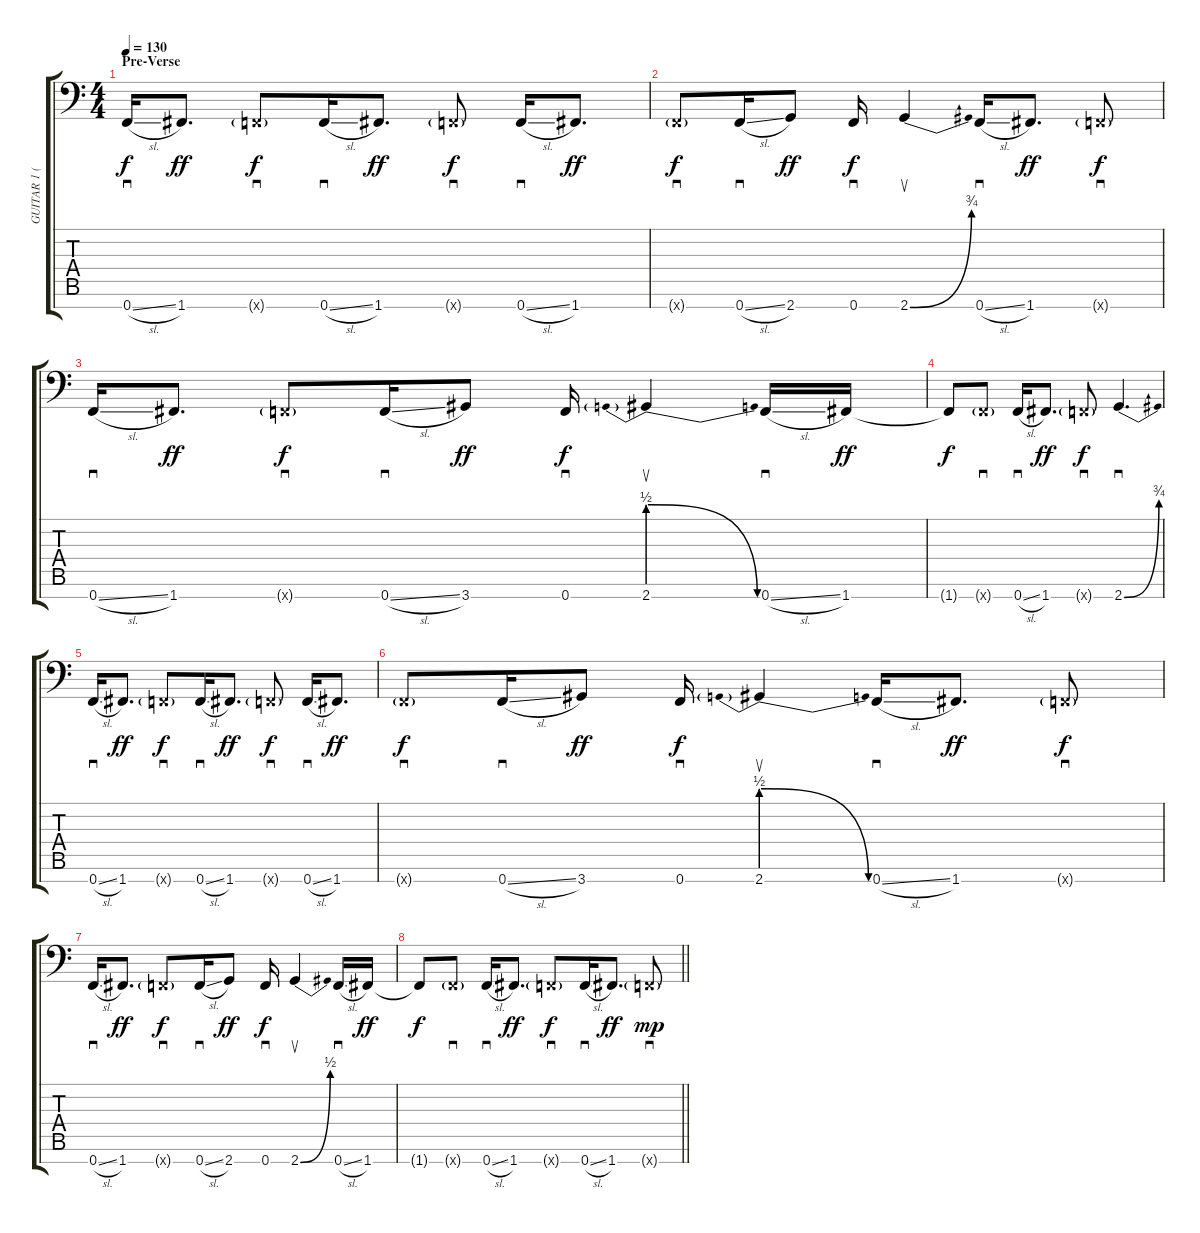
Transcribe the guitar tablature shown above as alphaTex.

\track ("GUITAR 1 (Fredrik Thordendal)" "GUITAR 1 (") {instrument overdrivenguitar}
\staff {score tabs}
\tuning (Bb3 F3 Db3 Ab2 Eb2 Bb1 F1) {hide}
\ts (4 4)
\section ("" "Pre-Verse")
\tempo 130
\clef f4
\ks c
0.7{sl}.16{sd dy f} 1.7.8{d dy ff} 0.7{g x}.8{sd dy f} 0.7{sl}.16{sd} 1.7.8{d dy ff} 0.7{g x}.8{sd dy f} 0.7{sl}.16{sd} 1.7.8{d dy ff} |
0.7{g x}.8{sd dy f} 0.7{sl}.16{sd} 2.7.8{dy ff} 0.7.16{sd dy f} 2.7{be (bend 0 0 60 3)}.4{su} 0.7{sl}.16{sd} 1.7.8{d dy ff} 0.7{g x}.8{sd dy f} |
0.7{sl}.16{sd} 1.7.8{d dy ff} 0.7{g x}.8{sd dy f} 0.7{sl}.16{sd} 3.7.8{dy ff} 0.7.16{sd dy f} 2.7{be (prebendrelease 0 2 60 0)}.4{su} 0.7{sl}.16{sd} 1.7.16{dy ff} |
1.7{t}.8{dy f} 0.7{g x}.8{sd} 0.7{sl}.16{sd} 1.7.8{d dy ff} 0.7{g x}.8{sd dy f} 2.7{be (bend 0 0 60 3)}.4{d sd} |
0.7{sl}.16{sd} 1.7.8{d dy ff} 0.7{g x}.8{sd dy f} 0.7{sl}.16{sd} 1.7.8{d dy ff} 0.7{g x}.8{sd dy f} 0.7{sl}.16{sd} 1.7.8{d dy ff} |
0.7{g x}.8{sd dy f} 0.7{sl}.16{sd} 3.7.8{dy ff} 0.7.16{sd dy f} 2.7{be (prebendrelease 0 2 60 0)}.4{su} 0.7{sl}.16{sd} 1.7.8{d dy ff} 0.7{g x}.8{sd dy f} |
0.7{sl}.16{sd} 1.7.8{d dy ff} 0.7{g x}.8{sd dy f} 0.7{sl}.16{sd} 2.7.8{dy ff} 0.7.16{sd dy f} 2.7{be (bend 0 0 60 2)}.4{su} 0.7{sl}.16{sd} 1.7.16{dy ff} |
\barLineRight lightlight
1.7{t}.8{dy f} 0.7{g x}.8{sd} 0.7{sl}.16{sd} 1.7.8{d dy ff} 0.7{g x}.8{sd dy f} 0.7{sl}.16{sd} 1.7.8{d dy ff} 0.7{g x}.8{sd dy mp}
